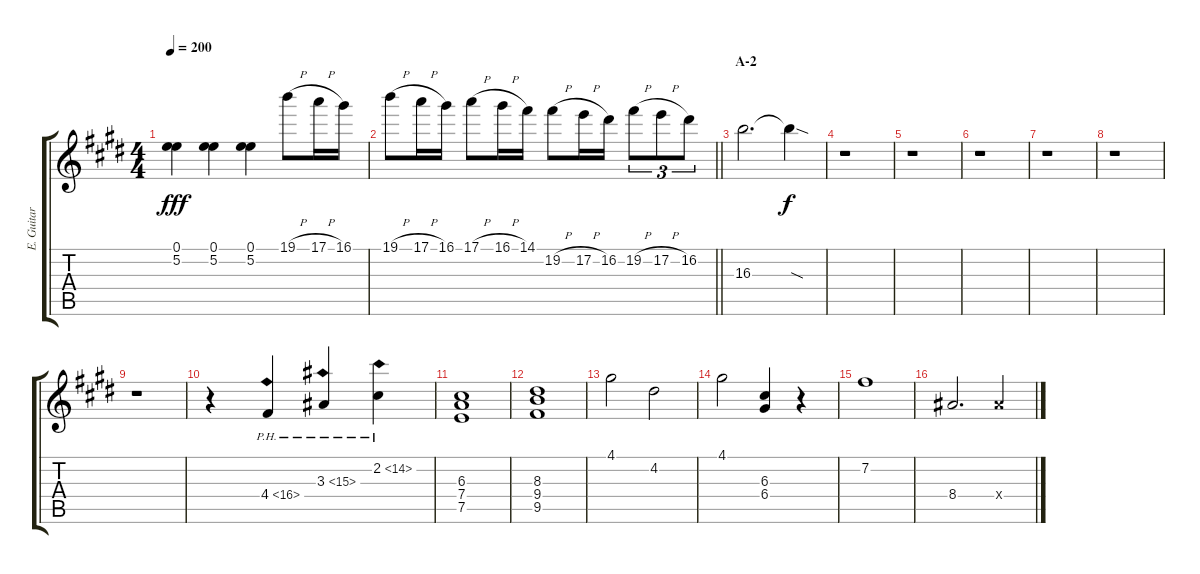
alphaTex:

\track ("E. Guitar I" "E. Guitar ") {instrument overdrivenguitar}
\staff {score tabs}
\tuning (E4 B3 G3 D3 A2 E2) {hide}
\ts (4 4)
\tempo 200
\clef g2
\ks e
(0.1 5.2).4{dy fff} (0.1 5.2).4 (0.1 5.2).4 19.1{h}.8 17.1{h}.16 16.1.16 |
\barLineRight lightlight
19.1{h}.8 17.1{h}.16 16.1.16 17.1{h}.8 16.1{h}.16 14.1.16 19.2{h}.8 17.2{h}.16 16.2.16 19.2{h}.8{tu (3 2)} 17.2{h}.8{tu (3 2)} 16.2.8{tu (3 2)} |
\section ("" "A-2")
16.3.2{d} 16.3{sod t}.4{dy f} |
r.1 |
r.1 |
r.1 |
r.1 |
r.1 |
r.1 |
r.4 4.4{ph 12}.4 3.3{ph 12}.4 2.2{ph 12}.4 |
(6.3 7.4 7.5).1 |
(8.3 9.4 9.5).1 |
4.1.2 4.2.2 |
4.1.2 (6.3 6.4).4 r.4 |
7.2.1 |
8.4.2{d} 8.4{x}.4
